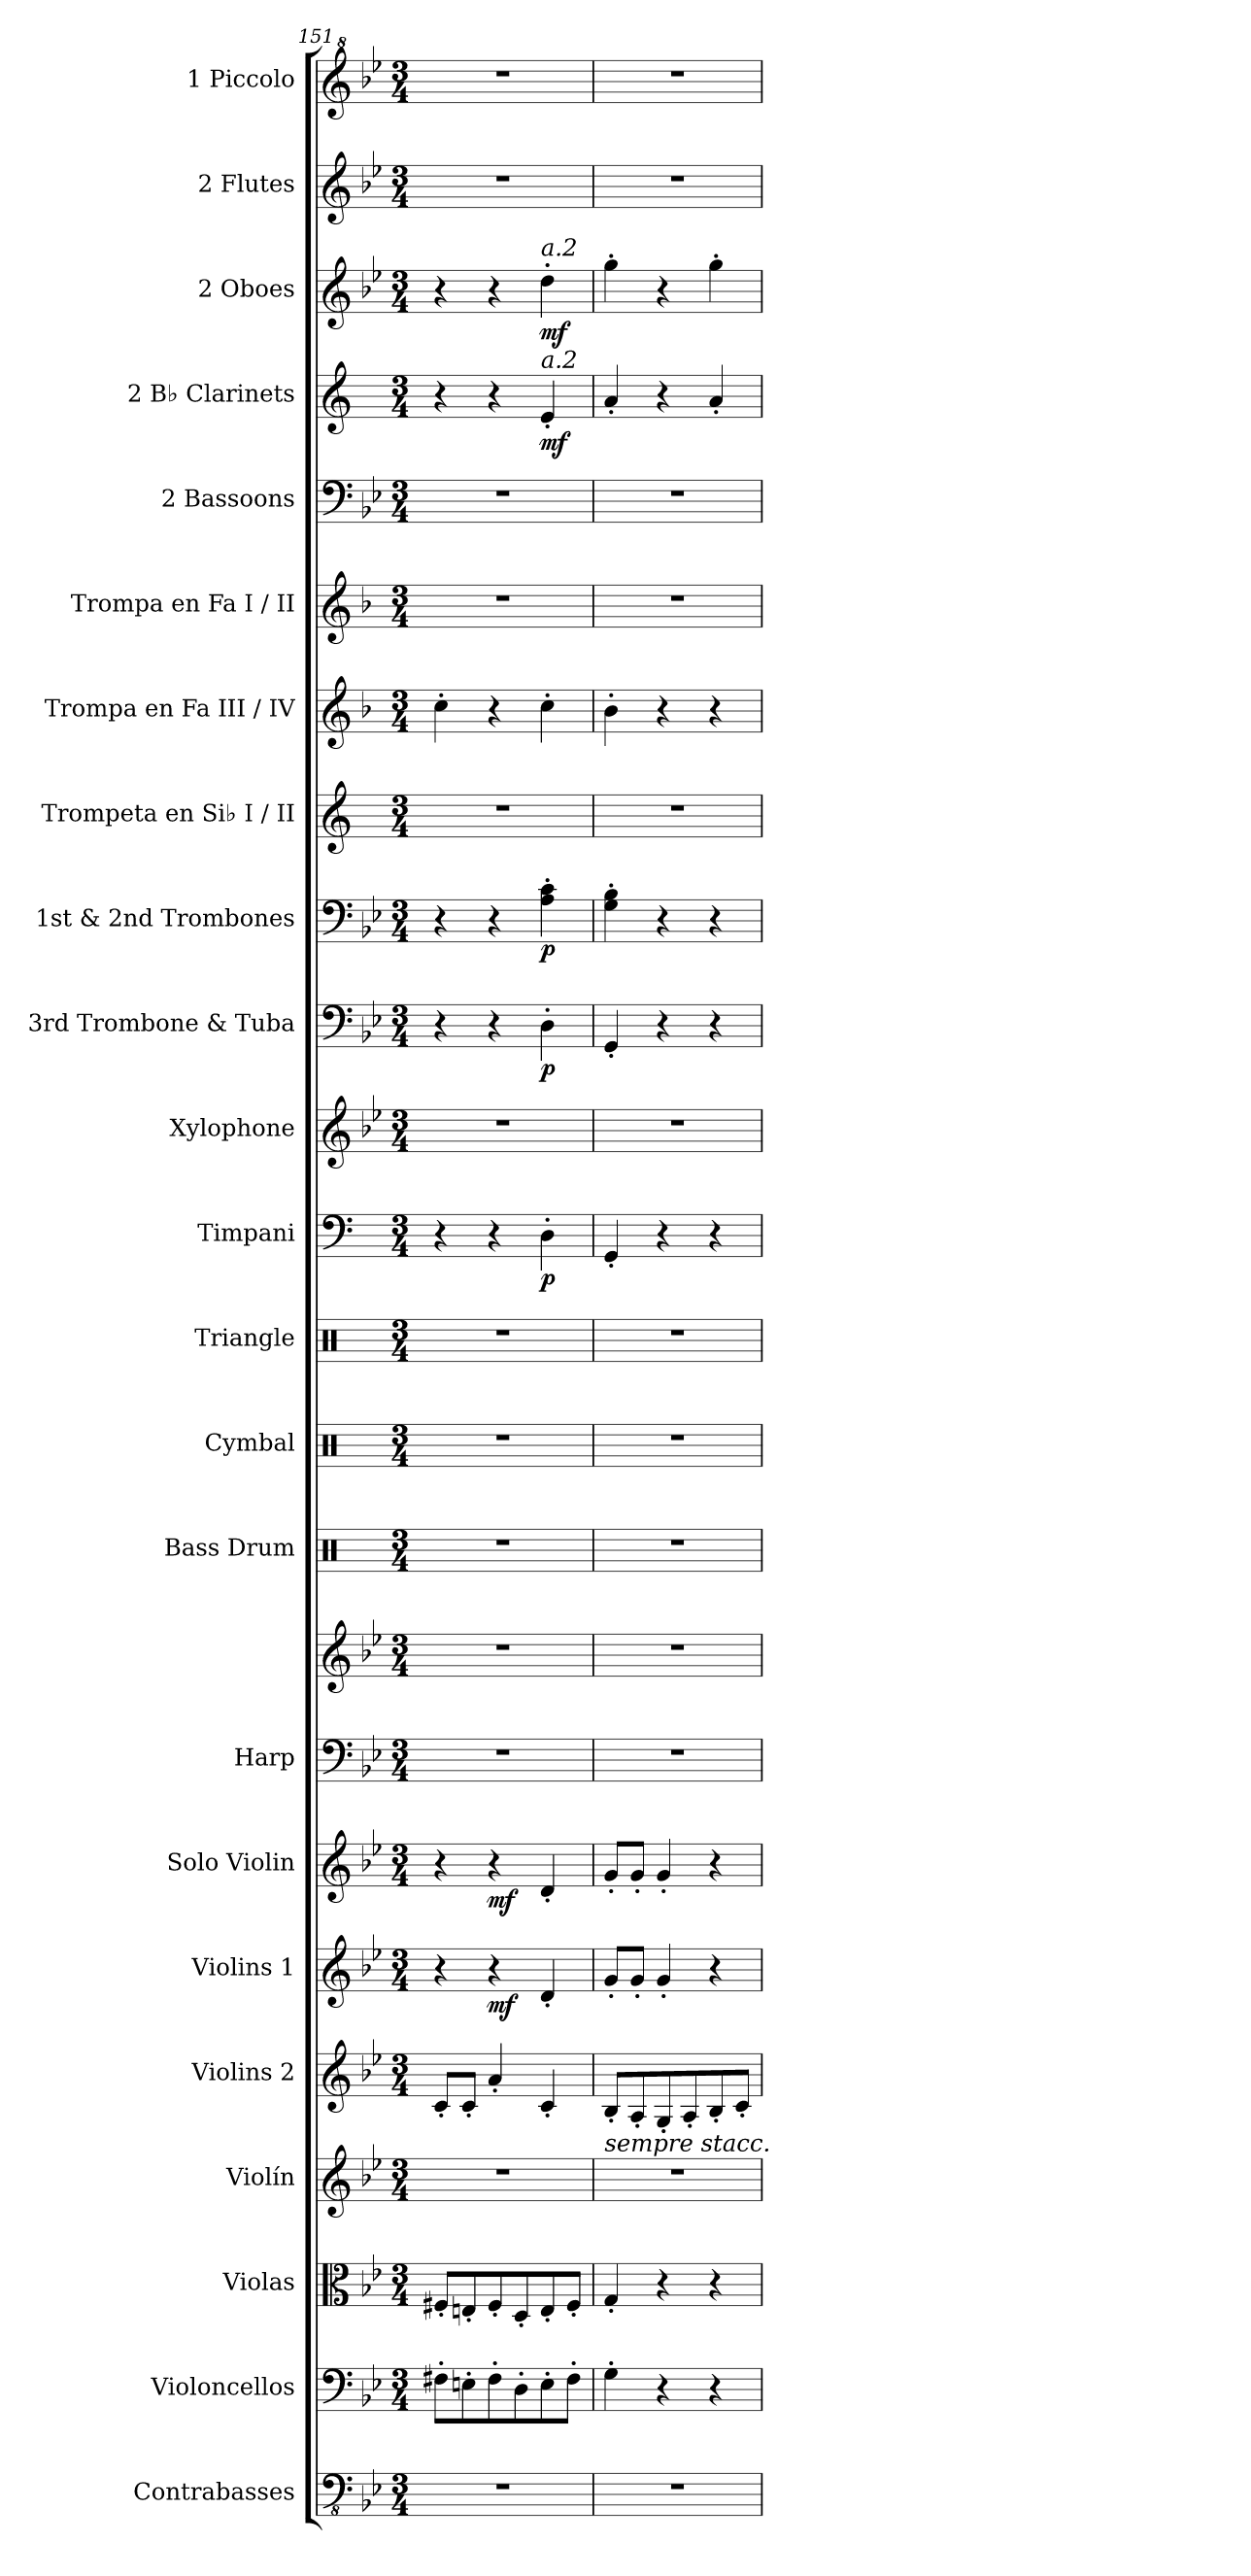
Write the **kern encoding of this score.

**kern	**kern	**kern	**kern	**kern	**kern	**dynam	**kern	**dynam	**kern	**kern	**kern	**kern	**kern	**kern	**dynam	**kern	**kern	**dynam	**kern	**dynam	**kern	**kern	**kern	**kern	**kern	**dynam	**kern	**dynam	**kern	**kern
*part23	*part22	*part21	*part20	*part19	*part18	*part18	*part17	*part17	*part16	*part16	*part15	*part14	*part13	*part12	*part12	*part11	*part10	*part10	*part9	*part9	*part8	*part7	*part6	*part5	*part4	*part4	*part3	*part3	*part2	*part1
*staff24	*staff23	*staff22	*staff21	*staff20	*staff19	*staff19	*staff18	*staff18	*staff17	*staff16	*staff15	*staff14	*staff13	*staff12	*staff12	*staff11	*staff10	*staff10	*staff9	*staff9	*staff8	*staff7	*staff6	*staff5	*staff4	*staff4	*staff3	*staff3	*staff2	*staff1
*I"Contrabasses	*I"Violoncellos	*I"Violas	*I"Violín	*I"Violins 2	*I"Violins 1	*	*I"Solo Violin	*	*I"Harp	*	*I"Bass Drum	*I"Cymbal	*I"Triangle	*I"Timpani	*	*I"Xylophone	*I"3rd Trombone     &amp; Tuba	*	*I"1st &amp; 2nd Trombones	*	*I"Trompeta en Si♭  I / II	*I"Trompa en Fa   III / IV	*I"Trompa en Fa I / II	*I"2 Bassoons	*I"2 B♭ Clarinets	*	*I"2 Oboes	*	*I"2 Flutes	*I"1 Piccolo
*I'Cbs.	*I'Vlcs.	*I'Vlas.	*I'Vln.	*I'Vlns. 2	*I'Vlns. 1	*	*I'S. Vln.	*	*I'Hrp.	*	*I'B. Dr.	*I'Cym.	*I'Trgl.	*I'Timp.	*	*I'Xyl.	*I'3rd Trb. &amp; Tba.	*	*I'1st &amp; 2nd    Trbs.	*	*I'Tpt. Si♭  I / II	*I'Trmp. Fa   III / IV	*I'Trmp. Fa I / II	*I'2 Bsns.	*I'2 B♭ Cls.	*	*I'2 Obs.	*	*I'2 Fls.	*I'1 Picc.
*clefFv4	*clefF4	*clefC3	*clefG2	*clefG2	*clefG2	*	*clefG2	*	*clefF4	*clefG2	*clefX	*clefX	*clefX	*clefF4	*	*clefG2	*clefF4	*	*clefF4	*	*clefG2	*clefG2	*clefG2	*clefF4	*clefG2	*	*clefG2	*	*clefG2	*clefG^2
*	*	*	*	*	*	*	*	*	*	*	*	*	*	*	*	*ITrd-7c-12	*	*	*	*	*ITrd1c2	*ITrd4c7	*ITrd4c7	*	*ITrd1c2	*	*	*	*	*ITrd-7c-12
*k[b-e-]	*k[b-e-]	*k[b-e-]	*k[b-e-]	*k[b-e-]	*k[b-e-]	*	*k[b-e-]	*	*k[b-e-]	*k[b-e-]	*k[]	*k[]	*k[]	*k[]	*	*k[b-e-]	*k[b-e-]	*	*k[b-e-]	*	*k[b-e-]	*k[b-e-]	*k[b-e-]	*k[b-e-]	*k[b-e-]	*	*k[b-e-]	*	*k[b-e-]	*k[b-e-]
*M3/4	*M3/4	*M3/4	*M3/4	*M3/4	*M3/4	*	*M3/4	*	*M3/4	*M3/4	*M3/4	*M3/4	*M3/4	*M3/4	*	*M3/4	*M3/4	*	*M3/4	*	*M3/4	*M3/4	*M3/4	*M3/4	*M3/4	*	*M3/4	*	*M3/4	*M3/4
=151	=151	=151	=151	=151	=151	=151	=151	=151	=151	=151	=151	=151	=151	=151	=151	=151	=151	=151	=151	=151	=151	=151	=151	=151	=151	=151	=151	=151	=151	=151
2.r	8F#X'\L	8F#X'/L	2.r	8c'/L	4r	.	4r	.	2.r	2.r	2.r	2.r	2.r	4r	.	2.r	4r	.	4r	.	2.r	4f'\	2.r	2.r	4r	.	4r	.	2.r	2.r
.	8En'\	8En'/	.	8c'/J	.	.	.	.	.	.	.	.	.	.	.	.	.	.	.	.	.	.	.	.	.	.	.	.	.	.
!	!	!	!	!	!	!LO:DY:b	!	!LO:DY:b	!	!	!	!	!	!	!	!	!	!	!	!	!	!	!	!	!	!	!	!	!	!
.	8F#'\	8F#'/	.	4a'/	4r	mf	4r	mf	.	.	.	.	.	4r	.	.	4r	.	4r	.	.	4r	.	.	4r	.	4r	.	.	.
.	8D'\	8D'/	.	.	.	.	.	.	.	.	.	.	.	.	.	.	.	.	.	.	.	.	.	.	.	.	.	.	.	.
!	!	!	!	!	!	!	!	!	!	!	!	!	!	!	!	!	!	!	!	!	!	!	!	!	!	!	!LO:TX:a:i:t=a.2	!	!	!
!	!	!	!	!	!	!	!	!	!	!	!	!	!	!	!	!	!	!	!	!	!	!	!	!	!LO:TX:a:i:t=a.2	!	!	!	!	!
!	!	!	!	!	!	!	!	!	!	!	!	!	!	!	!LO:DY:b	!	!	!LO:DY:b	!	!LO:DY:b	!	!	!	!	!	!LO:DY:b	!	!LO:DY:b	!	!
.	8E'\	8E'/	.	4c'/	4d'/	.	4d'/	.	.	.	.	.	.	4D'\	p	.	4D'\	p	4A\' 4c\'	p	.	4f'\	.	.	4d'/	mf	4dd'\	mf	.	.
.	8F#'\J	8F#'/J	.	.	.	.	.	.	.	.	.	.	.	.	.	.	.	.	.	.	.	.	.	.	.	.	.	.	.	.
=152	=152	=152	=152	=152	=152	=152	=152	=152	=152	=152	=152	=152	=152	=152	=152	=152	=152	=152	=152	=152	=152	=152	=152	=152	=152	=152	=152	=152	=152	=152
!	!	!	!	!LO:TX:b:i:t=sempre stacc.	!	!	!	!	!	!	!	!	!	!	!	!	!	!	!	!	!	!	!	!	!	!	!	!	!	!
2.r	4G'\	4G'/	2.r	8B-'/L	8g'/L	.	8g'/L	.	2.r	2.r	2.r	2.r	2.r	4GG'/	.	2.r	4GG'/	.	4G\' 4B-\'	.	2.r	4e-'\	2.r	2.r	4g'/	.	4gg'\	.	2.r	2.r
.	.	.	.	8A'/	8g'/J	.	8g'/J	.	.	.	.	.	.	.	.	.	.	.	.	.	.	.	.	.	.	.	.	.	.	.
.	4r	4r	.	8G'/	4g'/	.	4g'/	.	.	.	.	.	.	4r	.	.	4r	.	4r	.	.	4r	.	.	4r	.	4r	.	.	.
.	.	.	.	8A'/	.	.	.	.	.	.	.	.	.	.	.	.	.	.	.	.	.	.	.	.	.	.	.	.	.	.
.	4r	4r	.	8B-'/	4r	.	4r	.	.	.	.	.	.	4r	.	.	4r	.	4r	.	.	4r	.	.	4g'/	.	4gg'\	.	.	.
.	.	.	.	8c'/J	.	.	.	.	.	.	.	.	.	.	.	.	.	.	.	.	.	.	.	.	.	.	.	.	.	.
=	=	=	=	=	=	=	=	=	=	=	=	=	=	=	=	=	=	=	=	=	=	=	=	=	=	=	=	=	=	=
*-	*-	*-	*-	*-	*-	*-	*-	*-	*-	*-	*-	*-	*-	*-	*-	*-	*-	*-	*-	*-	*-	*-	*-	*-	*-	*-	*-	*-	*-	*-
